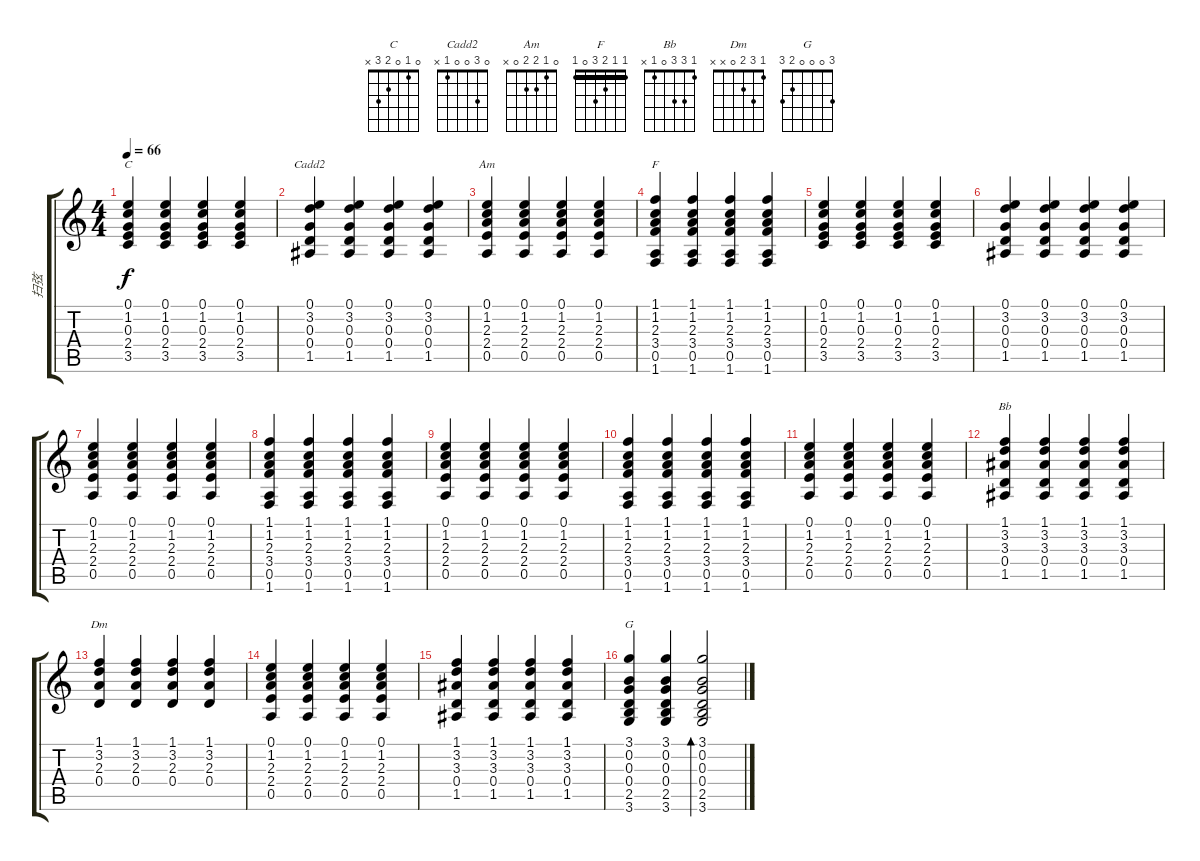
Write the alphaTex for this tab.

\track ("扫弦" "扫弦") {instrument acousticguitarnylon}
\staff {score tabs}
\tuning (E4 B3 G3 D3 A2 E2) {hide}
\chord ("C" 0 1 0 2 3 x)
\chord ("Cadd2" 0 3 0 0 1 x)
\chord ("Am" 0 1 2 2 0 x)
\chord ("F" 1 1 2 3 0 1) {barre 1}
\chord ("Bb" 1 3 3 0 1 x)
\chord ("Dm" 1 3 2 0 x x)
\chord ("G" 3 0 0 0 2 3)
\ts (4 4)
\tempo 66
\clef g2
\ks c
(0.1 1.2 0.3 2.4 3.5).4{ch "C" dy f} (0.1 1.2 0.3 2.4 3.5).4 (0.1 1.2 0.3 2.4 3.5).4 (0.1 1.2 0.3 2.4 3.5).4 |
(0.1 3.2 0.3 0.4 1.5).4{ch "Cadd2"} (0.1 3.2 0.3 0.4 1.5).4 (0.1 3.2 0.3 0.4 1.5).4 (0.1 3.2 0.3 0.4 1.5).4 |
(0.1 1.2 2.3 2.4 0.5).4{ch "Am"} (0.1 1.2 2.3 2.4 0.5).4 (0.1 1.2 2.3 2.4 0.5).4 (0.1 1.2 2.3 2.4 0.5).4 |
(1.1 1.2 2.3 3.4 0.5 1.6).4{ch "F"} (1.1 1.2 2.3 3.4 0.5 1.6).4 (1.1 1.2 2.3 3.4 0.5 1.6).4 (1.1 1.2 2.3 3.4 0.5 1.6).4 |
(0.1 1.2 0.3 2.4 3.5).4 (0.1 1.2 0.3 2.4 3.5).4 (0.1 1.2 0.3 2.4 3.5).4 (0.1 1.2 0.3 2.4 3.5).4 |
(0.1 3.2 0.3 0.4 1.5).4 (0.1 3.2 0.3 0.4 1.5).4 (0.1 3.2 0.3 0.4 1.5).4 (0.1 3.2 0.3 0.4 1.5).4 |
(0.1 1.2 2.3 2.4 0.5).4 (0.1 1.2 2.3 2.4 0.5).4 (0.1 1.2 2.3 2.4 0.5).4 (0.1 1.2 2.3 2.4 0.5).4 |
(1.1 1.2 2.3 3.4 0.5 1.6).4 (1.1 1.2 2.3 3.4 0.5 1.6).4 (1.1 1.2 2.3 3.4 0.5 1.6).4 (1.1 1.2 2.3 3.4 0.5 1.6).4 |
(0.1 1.2 2.3 2.4 0.5).4 (0.1 1.2 2.3 2.4 0.5).4 (0.1 1.2 2.3 2.4 0.5).4 (0.1 1.2 2.3 2.4 0.5).4 |
(1.1 1.2 2.3 3.4 0.5 1.6).4 (1.1 1.2 2.3 3.4 0.5 1.6).4 (1.1 1.2 2.3 3.4 0.5 1.6).4 (1.1 1.2 2.3 3.4 0.5 1.6).4 |
(0.1 1.2 2.3 2.4 0.5).4 (0.1 1.2 2.3 2.4 0.5).4 (0.1 1.2 2.3 2.4 0.5).4 (0.1 1.2 2.3 2.4 0.5).4 |
(1.1 3.2 3.3 0.4 1.5).4{ch "Bb"} (1.1 3.2 3.3 0.4 1.5).4 (1.1 3.2 3.3 0.4 1.5).4 (1.1 3.2 3.3 0.4 1.5).4 |
(1.1 3.2 2.3 0.4).4{ch "Dm"} (1.1 3.2 2.3 0.4).4 (1.1 3.2 2.3 0.4).4 (1.1 3.2 2.3 0.4).4 |
(0.1 1.2 2.3 2.4 0.5).4 (0.1 1.2 2.3 2.4 0.5).4 (0.1 1.2 2.3 2.4 0.5).4 (0.1 1.2 2.3 2.4 0.5).4 |
(1.1 3.2 3.3 0.4 1.5).4 (1.1 3.2 3.3 0.4 1.5).4 (1.1 3.2 3.3 0.4 1.5).4 (1.1 3.2 3.3 0.4 1.5).4 |
(3.1 0.2 0.3 0.4 2.5 3.6).4{ch "G"} (3.1 0.2 0.3 0.4 2.5 3.6).4 (3.1 0.2 0.3 0.4 2.5 3.6).2{bd 240}
